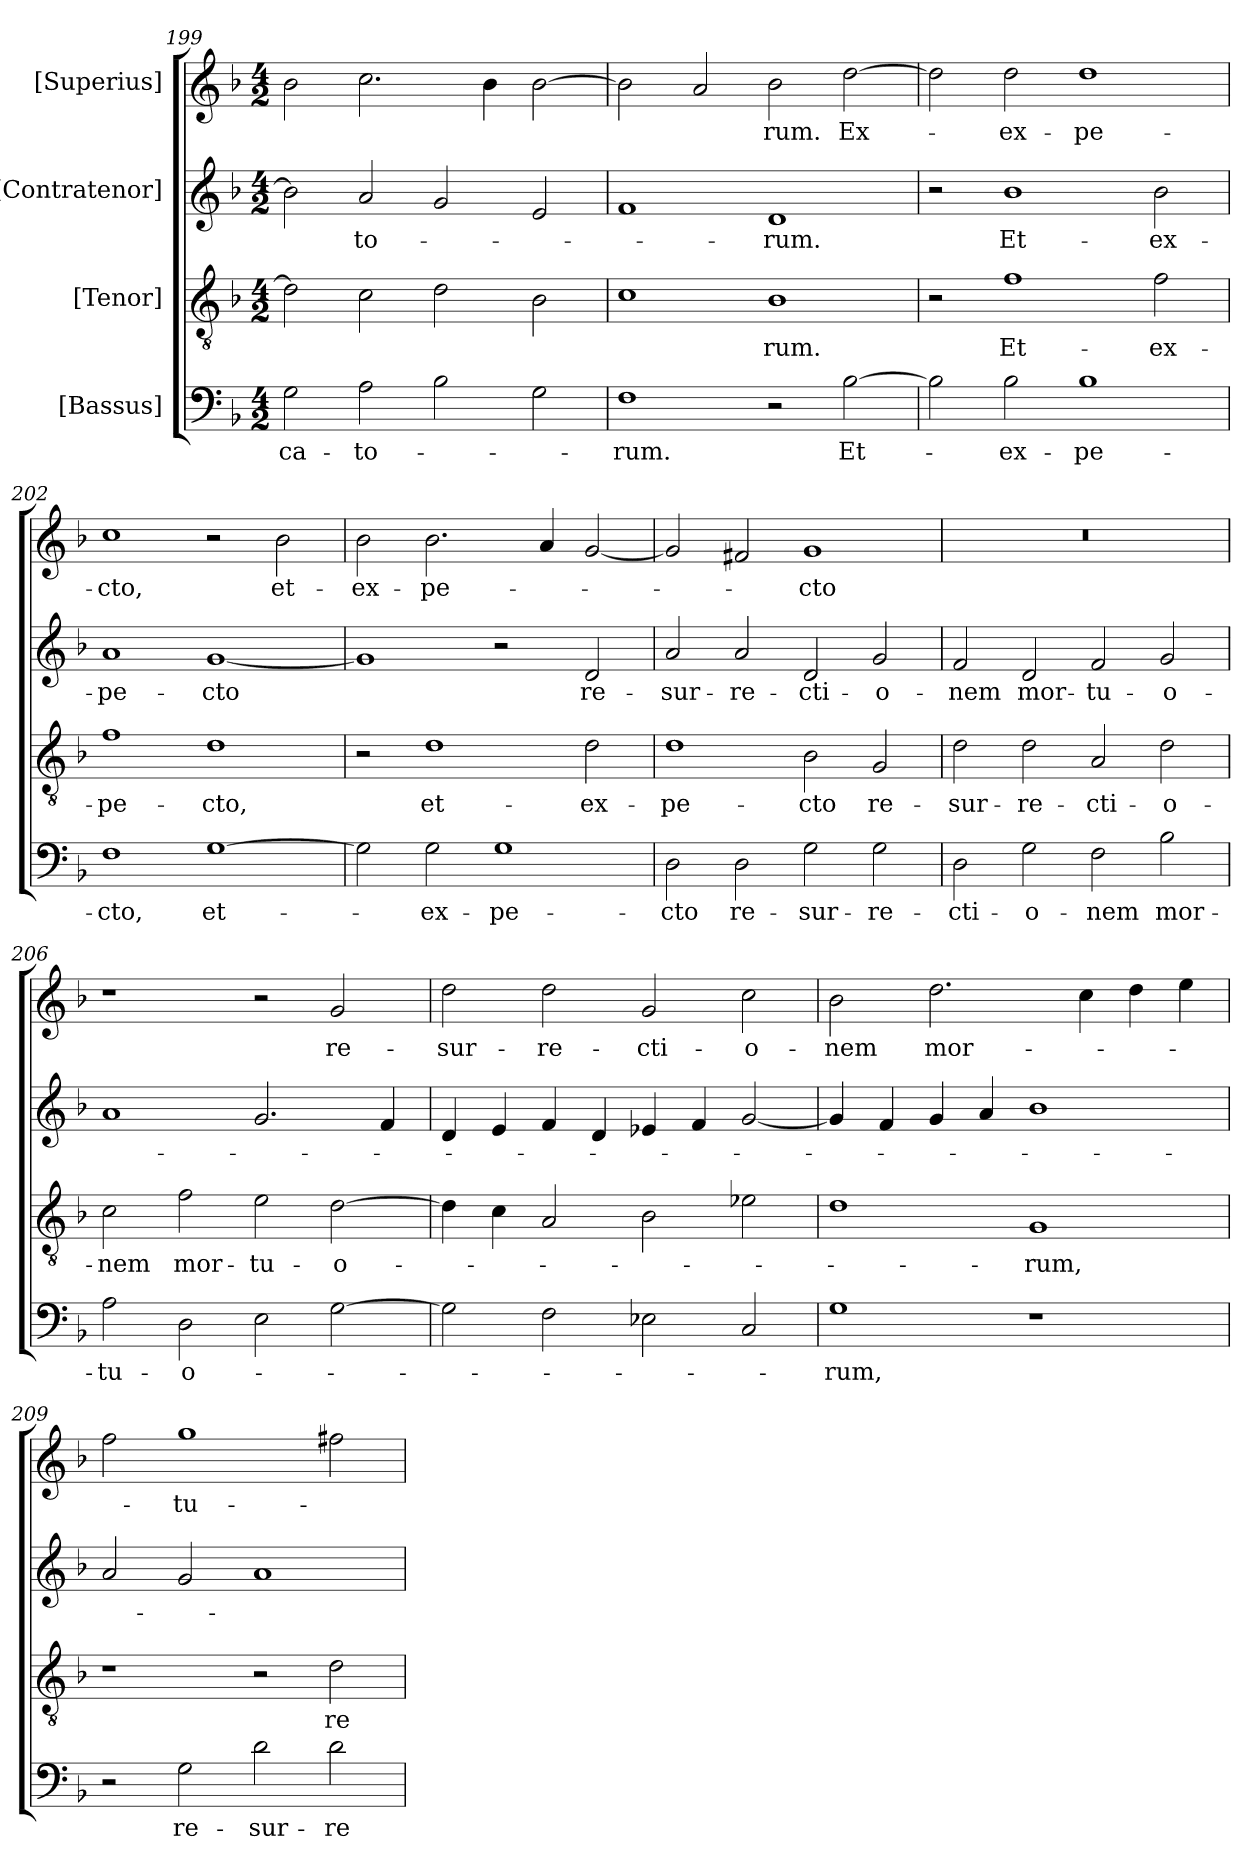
**kern	**text	**kern	**text	**kern	**text	**kern	**text
*part4	*part4	*part3	*part3	*part2	*part2	*part1	*part1
*staff4	*staff4	*staff3	*staff3	*staff2	*staff2	*staff1	*staff1
*I"[Bassus]	*	*I"[Tenor]	*	*I"[Contratenor]	*	*I"[Superius]	*
*clefF4	*	*clefGv2	*	*clefG2	*	*clefG2	*
*k[b-]	*	*k[b-]	*	*k[b-]	*	*k[b-]	*
*M4/2	*	*M4/2	*	*M4/2	*	*M4/2	*
=199	=199	=199	=199	=199	=199	=199	=199
2G\	-ca-	2d\]	.	2b-\]	.	2b-\	.
2A\	-to-	2c\	.	2a/	-to-	2.cc\	.
2B-\	.	2d\	.	2g/	.	.	.
.	.	.	.	.	.	4b-\	.
2G\	.	2B-\	.	2e/	.	[2b-\	.
=200	=200	=200	=200	=200	=200	=200	=200
1F\	-rum.	1c\	.	1f/	.	2b-\]	.
.	.	.	.	.	.	2a/	.
2r	.	1B-\	-rum.	1d/	-rum.	2b-\	-rum.
[2B-\	Et-	.	.	.	.	[2dd\	Ex-
=201	=201	=201	=201	=201	=201	=201	=201
2B-\]	.	2r	.	2r	.	2dd\]	.
2B-\	ex-	1f\	Et-	1b-\	Et-	2dd\	ex-
1B-\	-pe-	.	.	.	.	1dd\	-pe-
.	.	2f\	ex-	2b-\	ex-	.	.
=202	=202	=202	=202	=202	=202	=202	=202
1F\	-cto,	1f\	-pe-	1a/	-pe-	1cc\	-cto,
[1G\	et-	1d\	-cto,	[1g/	-cto	2r	.
.	.	.	.	.	.	2b-\	et-
=203	=203	=203	=203	=203	=203	=203	=203
2G\]	.	2r	.	1g/]	.	2b-\	ex-
2G\	ex-	1d\	et-	.	.	2.b-\	-pe-
1G\	-pe-	.	.	2r	.	.	.
.	.	.	.	.	.	4a/	.
.	.	2d\	ex-	2d/	re-	[2g/	.
=204	=204	=204	=204	=204	=204	=204	=204
2D\	-cto	1d\	-pe-	2a/	-sur-	2g/]	.
2D\	re-	.	.	2a/	-re-	2f#X/	.
2G\	-sur-	2B-\	-cto	2d/	-cti-	1g/	-cto
2G\	-re-	2G/	re-	2g/	-o-	.	.
=205	=205	=205	=205	=205	=205	=205	=205
2D\	-cti-	2d\	-sur-	2f/	-nem	0r	.
2G\	-o-	2d\	-re-	2d/	mor-	.	.
2F\	-nem	2A/	-cti-	2f/	-tu-	.	.
2B-\	mor-	2d\	-o-	2g/	-o-	.	.
=206	=206	=206	=206	=206	=206	=206	=206
2A\	-tu-	2c\	-nem	1a/	.	1r	.
2D\	-o-	2f\	mor-	.	.	.	.
2E\	.	2e\	-tu-	2.g/	.	2r	.
[2G\	.	[2d\	-o-	.	.	2g/	re-
.	.	.	.	4f/	.	.	.
=207	=207	=207	=207	=207	=207	=207	=207
2G\]	.	4d\]	.	4d/	.	2dd\	-sur-
.	.	4c\	.	4e/	.	.	.
2F\	.	2A/	.	4f/	.	2dd\	-re-
.	.	.	.	4d/	.	.	.
2E-X\	.	2B-\	.	4e-X/	.	2g/	-cti-
.	.	.	.	4f/	.	.	.
2C/	.	2e-X\	.	[2g/	.	2cc\	-o-
=208	=208	=208	=208	=208	=208	=208	=208
1G\	-rum,	1d\	.	4g/]	.	2b-\	-nem
.	.	.	.	4f/	.	.	.
.	.	.	.	4g/	.	2.dd\	mor-
.	.	.	.	4a/	.	.	.
1r	.	1G/	-rum,	1b-\	.	.	.
.	.	.	.	.	.	4cc\	.
.	.	.	.	.	.	4dd\	.
.	.	.	.	.	.	4ee\	.
=209	=209	=209	=209	=209	=209	=209	=209
2r	.	1r	.	2a/	.	2ff\	.
2G\	re-	.	.	2g/	.	1gg\	-tu-
2d\	-sur-	2r	.	1a/	.	.	.
2d\	-re-	2d\	re-	.	.	2ff#X\	.
=	=	=	=	=	=	=	=
*-	*-	*-	*-	*-	*-	*-	*-
